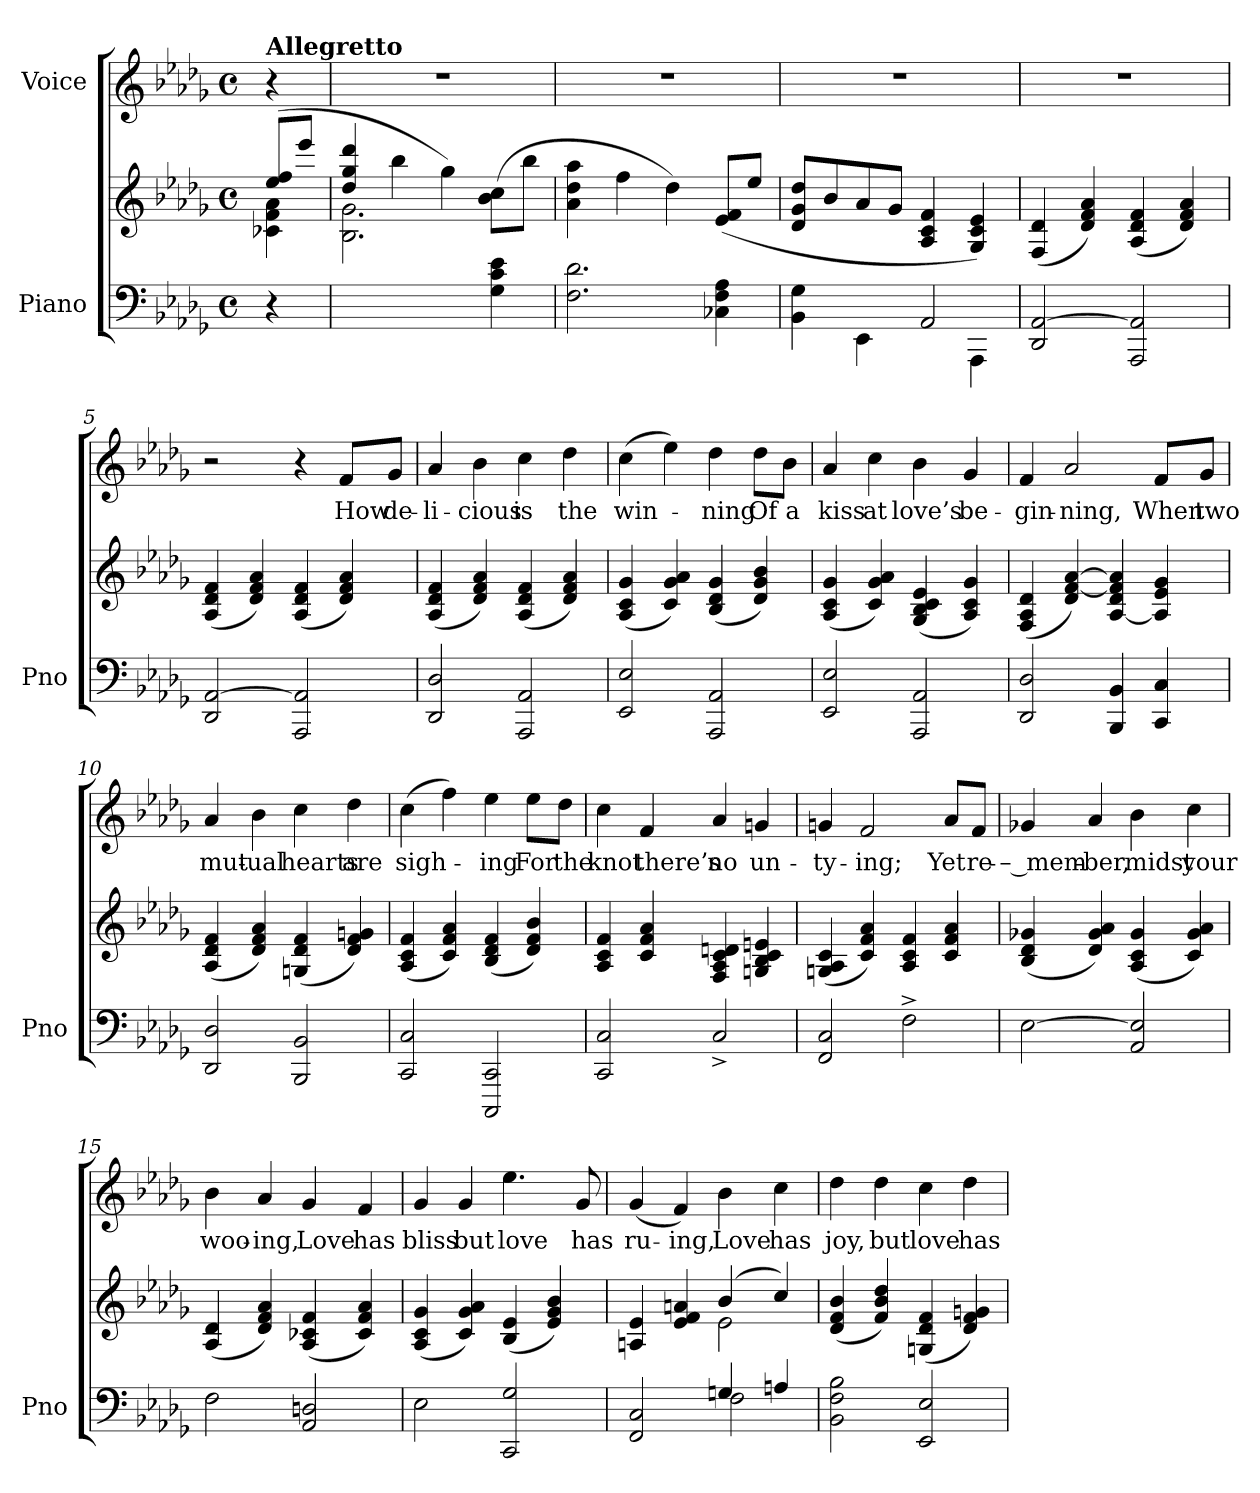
**kern	**kern	**kern	**text
*part2	*part2	*part1	*part1
*staff3	*staff2	*staff1	*staff1
*I"Piano	*	*I"Voice	*
*I'Pno	*	*	*
*clefF4	*clefG2	*clefG2	*
*k[b-e-a-d-g-]	*k[b-e-a-d-g-]	*k[b-e-a-d-g-]	*
*M4/4	*M4/4	*M4/4	*
*met(c)	*met(c)	*met(c)	*
=	=	=	=
*	*^	*	*
!	!	!	!LO:TX:a:B:t=Allegretto	!
4r	(8ee-/ 8ff/L	4c-X\ 4f\ 4a-\	4r	.
.	8eee-/J	.	.	.
=1	=1	=1	=1	=1
2.ryy	4dd-/ 4gg-/ 4ddd-/	2.B-\ 2.g-\	1r	.
.	4bb-\	.	.	.
.	4gg-\)	.	.	.
4G-\ 4c\ 4e-\	(8b-\ 8cc\L	4ryy	.	.
.	8bb-\J	.	.	.
*	*v	*v	*	*
=2	=2	=2	=2
2.F\ 2.d-\	4a-\ 4dd-\ 4aa-\	1r	.
.	4ff\	.	.
.	4dd-\)	.	.
4C-X\ 4F\ 4A-\	(8e-/ 8f/L	.	.
.	8ee-/J	.	.
=3	=3	=3	=3
*^	*	*	*
4BB-\ 4G-\	2.ryy	8d-/ 8g-/ 8dd-/L	1r	.
.	.	8b-/	.	.
4EE-\	.	8a-/	.	.
.	.	8g-/J	.	.
2AA-/	.	4A-/ 4c/ 4f/	.	.
.	4AAA-\	4G-/ 4c/ 4e-/)	.	.
*v	*v	*	*	*
=4	=4	=4	=4
2DD-/ [2AA-/	(4F/ 4d-/	1r	.
.	4d-/ 4f/ 4a-/)	.	.
2AAA-/ 2AA-/]	(4A-/ 4d-/ 4f/	.	.
.	4d-/ 4f/ 4a-/)	.	.
=5	=5	=5	=5
2DD-/ [2AA-/	(4A-/ 4d-/ 4f/	2r	.
.	4d-/ 4f/ 4a-/)	.	.
2AAA-/ 2AA-/]	(4A-/ 4d-/ 4f/	4r	.
.	4d-/ 4f/ 4a-/)	8f/L	How
.	.	8g-/J	de-
=6	=6	=6	=6
2DD-/ 2D-/	(4A-/ 4d-/ 4f/	4a-/	-li-
.	4d-/ 4f/ 4a-/)	4b-\	-cious
2AAA-/ 2AA-/	(4A-/ 4d-/ 4f/	4cc\	is
.	4d-/ 4f/ 4a-/)	4dd-\	the
=7	=7	=7	=7
2EE-/ 2E-/	(4A-/ 4c/ 4g-/	(4cc\	win-
.	4c/ 4g-/ 4a-/)	4ee-\)	.
2AAA-/ 2AA-/	(4B-/ 4d-/ 4g-/	4dd-\	-ning
.	4d-/ 4g-/ 4b-/)	8dd-\L	Of
.	.	8b-\J	a
=8	=8	=8	=8
2EE-/ 2E-/	(4A-/ 4c/ 4g-/	4a-/	kiss
.	4c/ 4g-/ 4a-/)	4cc\	at
2AAA-/ 2AA-/	(4G-/ 4B-/ 4c/ 4e-/	4b-\	love’s
.	4A-/ 4c/ 4g-/)	4g-/	be-
=9	=9	=9	=9
2DD-/ 2D-/	(4F/ 4A-/ 4d-/	4f/	-gin-
.	4d-/ [4f/ [4a-/)	2a-/	-ning,
4BBB-/ 4BB-/	[4A-/ 4d-/ 4f/] 4a-/]	.	.
4CC/ 4C/	4A-/] 4e-/ 4g-/	8f/L	When
.	.	8g-/J	two
=10	=10	=10	=10
2DD-/ 2D-/	(4A-/ 4d-/ 4f/	4a-/	mut-
.	4d-/ 4f/ 4a-/)	4b-\	-ual
2BBB-/ 2BB-/	(4Gn/ 4d-/ 4f/	4cc\	hearts
.	4d-/ 4f/ 4gn/)	4dd-\	are
=11	=11	=11	=11
2CC/ 2C/	(4A-/ 4c/ 4f/	(4cc\	sigh-
.	4c/ 4f/ 4a-/)	4ff\)	.
2CCC/ 2CC/	(4B-/ 4d-/ 4f/	4ee-\	-ing
.	4d-/ 4f/ 4b-/)	8ee-\L	For
.	.	8dd-\J	the
=12	=12	=12	=12
2CC/ 2C/	4A-/ 4c/ 4f/	4cc\	knot
.	4c/ 4f/ 4a-/	4f/	there’s
2C^/	4F/ 4A-/ 4c/ 4dn/	4a-/	no
.	4Gn/ 4B-/ 4c/ 4en/	4gn/	un-
=13	=13	=13	=13
2FF/ 2C/	(4Gn/ 4A-/ 4c/	4gn/	-ty-
.	4c/ 4f/ 4a-/)	2f/	-ing;
2F^\	4A-/ 4c/ 4f/	.	.
.	4c/ 4f/ 4a-/	8a-/L	Yet
.	.	8f/J	re-
=14	=14	=14	=14
[2E-\	(4B-/ 4d-/ 4g-X/	4g-X/	-– mem-
.	4d-/ 4g-/ 4a-/)	4a-/	-ber,
2AA-/ 2E-/]	(4A-/ 4c/ 4g-/	4b-\	midst
.	4c/ 4g-/ 4a-/)	4cc\	your
=15	=15	=15	=15
2F\	(4A-/ 4d-/	4b-\	woo-
.	4d-/ 4f/ 4a-/)	4a-/	-ing,
2AA-/ 2Dn/	(4A-/ 4c-X/ 4f/	4g-/	Love
.	4c-/ 4f/ 4a-/)	4f/	has
=16	=16	=16	=16
2E-\	(4A-/ 4c/ 4g-/	4g-/	bliss
.	4c/ 4g-/ 4a-/)	4g-/	but
2CC/ 2G-/	(4B-/ 4e-/	4.ee-\	love
.	4e-/ 4g-/ 4b-/)	.	.
.	.	8g-/	has
=17	=17	=17	=17
*^	*^	*	*
2FF/ 2C/	2ryy	4An/ 4e-/	2ryy	(>4g-/	ru-
.	.	4e-/ 4f/ 4an/	.	4f/)	-ing,
4Gn/	2F\	(4b-/	2e-\	4b-\	Love
4An/	.	4cc/)	.	4cc\	has
*v	*v	*	*	*	*
*	*v	*v	*	*
=18	=18	=18	=18
2BB-\ 2F\ 2B-\	(>4d-/ 4f/ 4b-/	4dd-\	joy,
.	4f/ 4b-/ 4dd-/)	4dd-\	but
2EE-/ 2E-/	(4Gn/ 4d-/ 4f/	4cc\	love
.	4d-/ 4f/ 4gn/)	4dd-\	has
=	=	=	=
*-	*-	*-	*-
